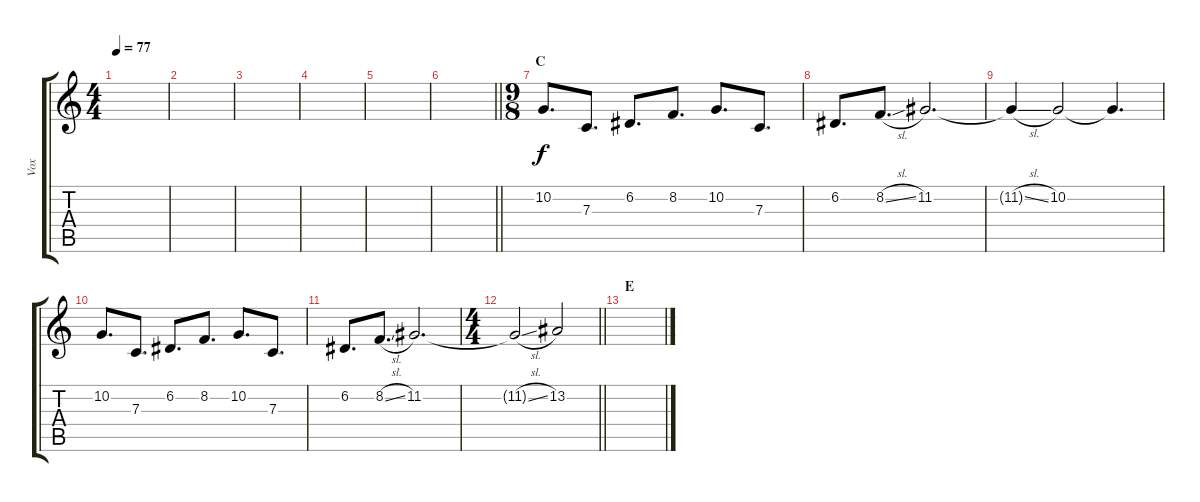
\track ("Vox" "Vox") {instrument lead2sawtooth}
\staff {score tabs}
\tuning (D4 A3 F3 C3 G2 C2) {hide}
\ts (4 4)
\tempo 77
\clef g2
\ks c
|
|
|
|
|
\barLineRight lightlight
|
\ts (9 8)
\section ("" "C")
10.2.8{d} 7.3.8{d} 6.2.8{d} 8.2.8{d} 10.2.8{d} 7.3.8{d} |
6.2.8{d} 8.2{sl}.8{d} 11.2.2{d} |
11.2{sl t}.4 10.2.2 10.2{t}.4{d} |
10.2.8{d} 7.3.8{d} 6.2.8{d} 8.2.8{d} 10.2.8{d} 7.3.8{d} |
6.2.8{d} 8.2{sl}.8{d} 11.2.2{d} |
\ts (4 4)
\barLineRight lightlight
11.2{sl t}.2 13.2.2 |
\section ("" "E")
